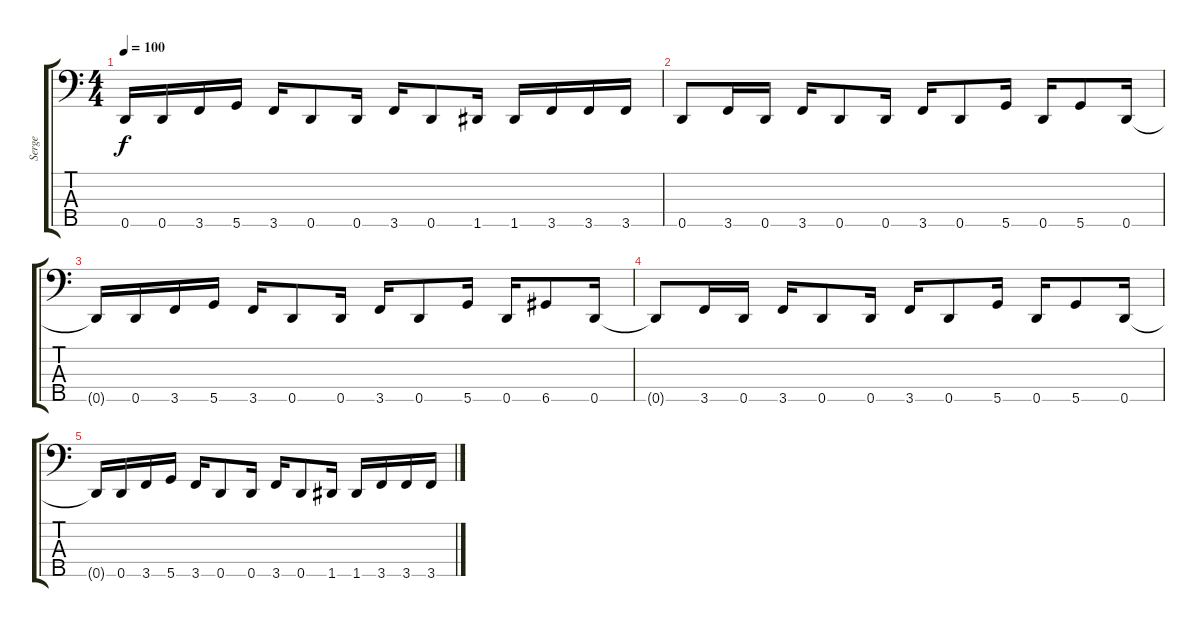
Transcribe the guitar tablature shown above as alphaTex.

\track ("Serge" "Serge") {instrument electricbasspick}
\staff {score tabs}
\tuning (Bb2 F2 C2 G1 D1) {hide}
\ts (4 4)
\tempo 100
\clef f4
\ks c
0.5{t}.16{dy f} 0.5.16 3.5.16 5.5.16 3.5.16 0.5.8 0.5.16 3.5.16 0.5.8 1.5.16 1.5.16 3.5.16 3.5.16 3.5.16 |
0.5.8 3.5.16 0.5.16 3.5.16 0.5.8 0.5.16 3.5.16 0.5.8 5.5.16 0.5.16 5.5.8 0.5.16 |
0.5{t}.16 0.5.16 3.5.16 5.5.16 3.5.16 0.5.8 0.5.16 3.5.16 0.5.8 5.5.16 0.5.16 6.5.8 0.5.16 |
0.5{t}.8 3.5.16 0.5.16 3.5.16 0.5.8 0.5.16 3.5.16 0.5.8 5.5.16 0.5.16 5.5.8 0.5.16 |
0.5{t}.16 0.5.16 3.5.16 5.5.16 3.5.16 0.5.8 0.5.16 3.5.16 0.5.8 1.5.16 1.5.16 3.5.16 3.5.16 3.5.16
